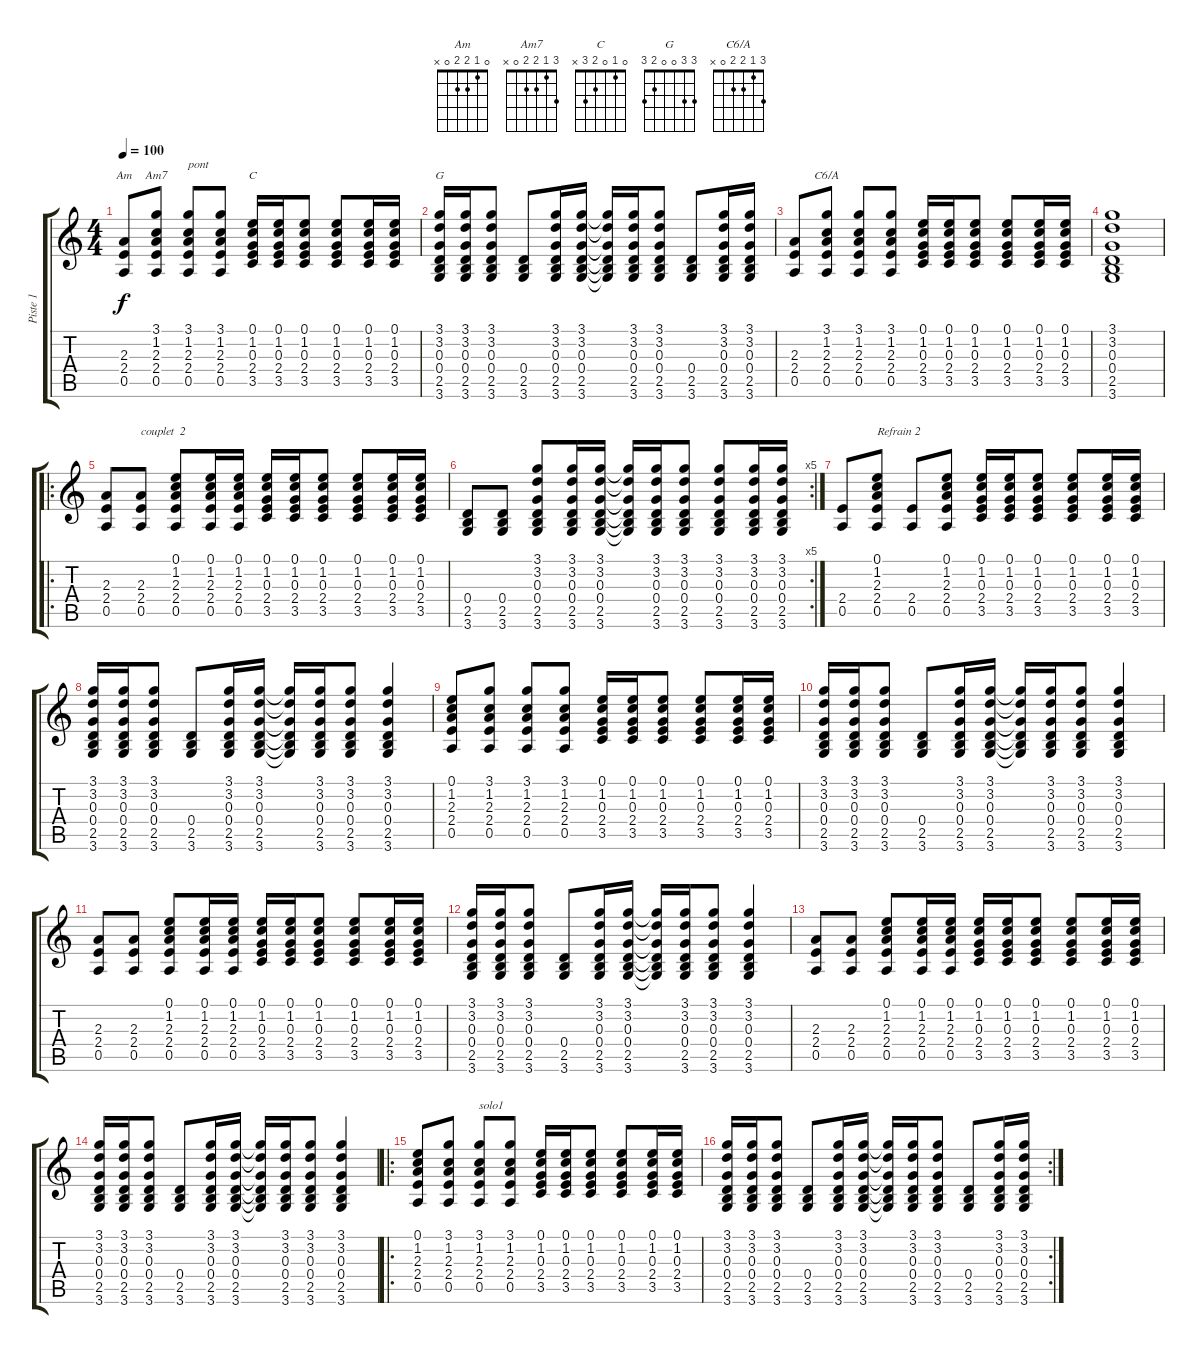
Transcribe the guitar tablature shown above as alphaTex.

\track ("Piste 1" "Piste 1") {instrument acousticguitarsteel}
\staff {score tabs}
\tuning (E4 B3 G3 D3 A2 E2) {hide}
\chord ("Am" 0 1 2 2 0 x)
\chord ("Am7" 3 1 2 2 0 x)
\chord ("C" 0 1 0 2 3 x)
\chord ("G" 3 3 0 0 2 3)
\chord ("C6/A" 3 1 2 2 0 x)
\ts (4 4)
\tempo 100
\clef g2
\ks c
(2.3 2.4 0.5).8{ch "Am" dy f} (3.1 1.2 2.3 2.4 0.5).8{ch "Am7"} (3.1 1.2 2.3 2.4 0.5).8{txt "pont"} (3.1 1.2 2.3 2.4 0.5).8 (0.1 1.2 0.3 2.4 3.5).16{ch "C"} (0.1 1.2 0.3 2.4 3.5).16 (0.1 1.2 0.3 2.4 3.5).8 (0.1 1.2 0.3 2.4 3.5).8 (0.1 1.2 0.3 2.4 3.5).16 (0.1 1.2 0.3 2.4 3.5).16 |
(3.1 3.2 0.3 0.4 2.5 3.6).16{ch "G"} (3.1 3.2 0.3 0.4 2.5 3.6).16 (3.1 3.2 0.3 0.4 2.5 3.6).8 (0.4 2.5 3.6).8 (3.1 3.2 0.3 0.4 2.5 3.6).16 (3.1 3.2 0.3 0.4 2.5 3.6).16 (3.1{t} 3.2{t} 0.3{t} 0.4{t} 2.5{t} 3.6{t}).16 (3.1 3.2 0.3 0.4 2.5 3.6).16 (3.1 3.2 0.3 0.4 2.5 3.6).8 (0.4 2.5 3.6).8 (3.1 3.2 0.3 0.4 2.5 3.6).16 (3.1 3.2 0.3 0.4 2.5 3.6).16 |
(2.3 2.4 0.5).8 (3.1 1.2 2.3 2.4 0.5).8{ch "C6/A"} (3.1 1.2 2.3 2.4 0.5).8 (3.1 1.2 2.3 2.4 0.5).8 (0.1 1.2 0.3 2.4 3.5).16 (0.1 1.2 0.3 2.4 3.5).16 (0.1 1.2 0.3 2.4 3.5).8 (0.1 1.2 0.3 2.4 3.5).8 (0.1 1.2 0.3 2.4 3.5).16 (0.1 1.2 0.3 2.4 3.5).16 |
(3.1 3.2 0.3 0.4 2.5 3.6).1 |
\ro
(2.3 2.4 0.5).8 (2.3 2.4 0.5).8{txt "couplet  2"} (0.1 1.2 2.3 2.4 0.5).8 (0.1 1.2 2.3 2.4 0.5).16 (0.1 1.2 2.3 2.4 0.5).16 (0.1 1.2 0.3 2.4 3.5).16 (0.1 1.2 0.3 2.4 3.5).16 (0.1 1.2 0.3 2.4 3.5).8 (0.1 1.2 0.3 2.4 3.5).8 (0.1 1.2 0.3 2.4 3.5).16 (0.1 1.2 0.3 2.4 3.5).16 |
\rc 5
(0.4 2.5 3.6).8 (0.4 2.5 3.6).8 (3.1 3.2 0.3 0.4 2.5 3.6).8 (3.1 3.2 0.3 0.4 2.5 3.6).16 (3.1 3.2 0.3 0.4 2.5 3.6).16 (3.1{t} 3.2{t} 0.3{t} 0.4{t} 2.5{t} 3.6{t}).16 (3.1 3.2 0.3 0.4 2.5 3.6).16 (3.1 3.2 0.3 0.4 2.5 3.6).8 (3.1 3.2 0.3 0.4 2.5 3.6).8 (3.1 3.2 0.3 0.4 2.5 3.6).16 (3.1 3.2 0.3 0.4 2.5 3.6).16 |
(2.4 0.5).8 (0.1 1.2 2.3 2.4 0.5).8{txt "Refrain 2"} (2.4 0.5).8 (0.1 1.2 2.3 2.4 0.5).8 (0.1 1.2 0.3 2.4 3.5).16 (0.1 1.2 0.3 2.4 3.5).16 (0.1 1.2 0.3 2.4 3.5).8 (0.1 1.2 0.3 2.4 3.5).8 (0.1 1.2 0.3 2.4 3.5).16 (0.1 1.2 0.3 2.4 3.5).16 |
(3.1 3.2 0.3 0.4 2.5 3.6).16 (3.1 3.2 0.3 0.4 2.5 3.6).16 (3.1 3.2 0.3 0.4 2.5 3.6).8 (0.4 2.5 3.6).8 (3.1 3.2 0.3 0.4 2.5 3.6).16 (3.1 3.2 0.3 0.4 2.5 3.6).16 (3.1{t} 3.2{t} 0.3{t} 0.4{t} 2.5{t} 3.6{t}).16 (3.1 3.2 0.3 0.4 2.5 3.6).16 (3.1 3.2 0.3 0.4 2.5 3.6).8 (3.1 3.2 0.3 0.4 2.5 3.6).4 |
(0.1 1.2 2.3 2.4 0.5).8 (3.1 1.2 2.3 2.4 0.5).8 (3.1 1.2 2.3 2.4 0.5).8 (3.1 1.2 2.3 2.4 0.5).8 (0.1 1.2 0.3 2.4 3.5).16 (0.1 1.2 0.3 2.4 3.5).16 (0.1 1.2 0.3 2.4 3.5).8 (0.1 1.2 0.3 2.4 3.5).8 (0.1 1.2 0.3 2.4 3.5).16 (0.1 1.2 0.3 2.4 3.5).16 |
(3.1 3.2 0.3 0.4 2.5 3.6).16 (3.1 3.2 0.3 0.4 2.5 3.6).16 (3.1 3.2 0.3 0.4 2.5 3.6).8 (0.4 2.5 3.6).8 (3.1 3.2 0.3 0.4 2.5 3.6).16 (3.1 3.2 0.3 0.4 2.5 3.6).16 (3.1{t} 3.2{t} 0.3{t} 0.4{t} 2.5{t} 3.6{t}).16 (3.1 3.2 0.3 0.4 2.5 3.6).16 (3.1 3.2 0.3 0.4 2.5 3.6).8 (3.1 3.2 0.3 0.4 2.5 3.6).4 |
(2.3 2.4 0.5).8 (2.3 2.4 0.5).8 (0.1 1.2 2.3 2.4 0.5).8 (0.1 1.2 2.3 2.4 0.5).16 (0.1 1.2 2.3 2.4 0.5).16 (0.1 1.2 0.3 2.4 3.5).16 (0.1 1.2 0.3 2.4 3.5).16 (0.1 1.2 0.3 2.4 3.5).8 (0.1 1.2 0.3 2.4 3.5).8 (0.1 1.2 0.3 2.4 3.5).16 (0.1 1.2 0.3 2.4 3.5).16 |
(3.1 3.2 0.3 0.4 2.5 3.6).16 (3.1 3.2 0.3 0.4 2.5 3.6).16 (3.1 3.2 0.3 0.4 2.5 3.6).8 (0.4 2.5 3.6).8 (3.1 3.2 0.3 0.4 2.5 3.6).16 (3.1 3.2 0.3 0.4 2.5 3.6).16 (3.1{t} 3.2{t} 0.3{t} 0.4{t} 2.5{t} 3.6{t}).16 (3.1 3.2 0.3 0.4 2.5 3.6).16 (3.1 3.2 0.3 0.4 2.5 3.6).8 (3.1 3.2 0.3 0.4 2.5 3.6).4 |
(2.3 2.4 0.5).8 (2.3 2.4 0.5).8 (0.1 1.2 2.3 2.4 0.5).8 (0.1 1.2 2.3 2.4 0.5).16 (0.1 1.2 2.3 2.4 0.5).16 (0.1 1.2 0.3 2.4 3.5).16 (0.1 1.2 0.3 2.4 3.5).16 (0.1 1.2 0.3 2.4 3.5).8 (0.1 1.2 0.3 2.4 3.5).8 (0.1 1.2 0.3 2.4 3.5).16 (0.1 1.2 0.3 2.4 3.5).16 |
(3.1 3.2 0.3 0.4 2.5 3.6).16 (3.1 3.2 0.3 0.4 2.5 3.6).16 (3.1 3.2 0.3 0.4 2.5 3.6).8 (0.4 2.5 3.6).8 (3.1 3.2 0.3 0.4 2.5 3.6).16 (3.1 3.2 0.3 0.4 2.5 3.6).16 (3.1{t} 3.2{t} 0.3{t} 0.4{t} 2.5{t} 3.6{t}).16 (3.1 3.2 0.3 0.4 2.5 3.6).16 (3.1 3.2 0.3 0.4 2.5 3.6).8 (3.1 3.2 0.3 0.4 2.5 3.6).4 |
\ro
(0.1 1.2 2.3 2.4 0.5).8 (3.1 1.2 2.3 2.4 0.5).8 (3.1 1.2 2.3 2.4 0.5).8{txt "solo1"} (3.1 1.2 2.3 2.4 0.5).8 (0.1 1.2 0.3 2.4 3.5).16 (0.1 1.2 0.3 2.4 3.5).16 (0.1 1.2 0.3 2.4 3.5).8 (0.1 1.2 0.3 2.4 3.5).8 (0.1 1.2 0.3 2.4 3.5).16 (0.1 1.2 0.3 2.4 3.5).16 |
\rc 2
(3.1 3.2 0.3 0.4 2.5 3.6).16 (3.1 3.2 0.3 0.4 2.5 3.6).16 (3.1 3.2 0.3 0.4 2.5 3.6).8 (0.4 2.5 3.6).8 (3.1 3.2 0.3 0.4 2.5 3.6).16 (3.1 3.2 0.3 0.4 2.5 3.6).16 (3.1{t} 3.2{t} 0.3{t} 0.4{t} 2.5{t} 3.6{t}).16 (3.1 3.2 0.3 0.4 2.5 3.6).16 (3.1 3.2 0.3 0.4 2.5 3.6).8 (0.4 2.5 3.6).8 (3.1 3.2 0.3 0.4 2.5 3.6).16 (3.1 3.2 0.3 0.4 2.5 3.6).16
